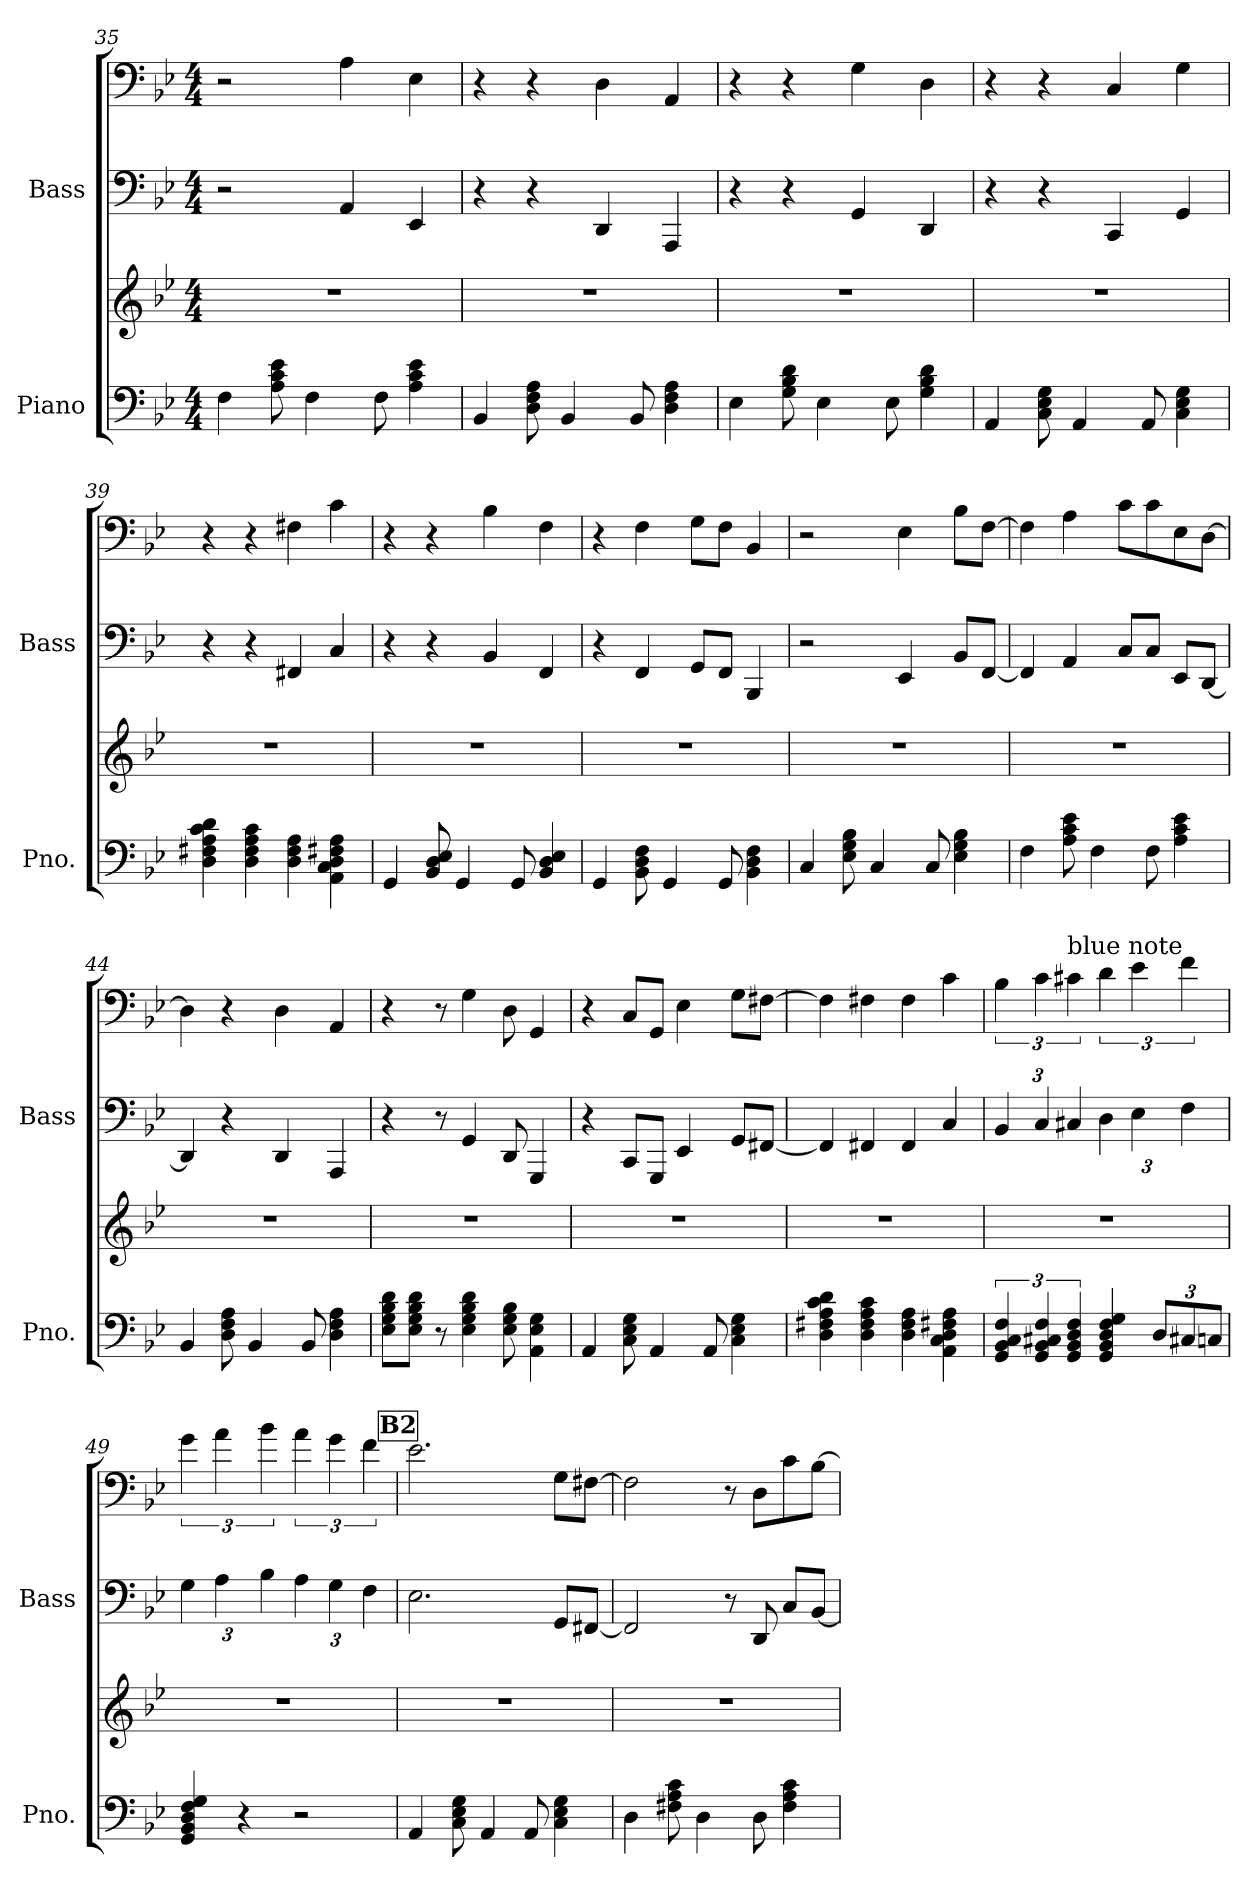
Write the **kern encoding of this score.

**kern	**kern	**kern	**kern
*part2	*part2	*part1	*part1
*staff4	*staff3	*staff2	*staff1
*I"Piano	*	*I"Bass	*
*I'Pno.	*	*I'Bass	*
*clefF4	*clefG2	*	*clefF4
*	*	*ITrd7c12	*ITrd7c12
*k[b-e-]	*k[b-e-]	*k[b-e-]	*k[b-e-]
*M4/4	*M4/4	*M4/4	*M4/4
=35	=35	=35	=35
4F\	1r	2r	2r
8A\ 8c\ 8e-\	.	.	.
4F\	.	.	.
.	.	4AAA	4AA\
8F\	.	.	.
4A\ 4c\ 4e-\	.	4EEE-	4EE-\
=36	=36	=36	=36
4BB-/	1r	4r	4r
8D\ 8F\ 8A\	.	4r	4r
4BB-/	.	.	.
.	.	4DDD	4DD\
8BB-/	.	.	.
4D\ 4F\ 4A\	.	4AAAA	4AAA/
=37	=37	=37	=37
4E-\	1r	4r	4r
8G\ 8B-\ 8d\	.	4r	4r
4E-\	.	.	.
.	.	4GGG	4GG\
8E-\	.	.	.
4G\ 4B-\ 4d\	.	4DDD	4DD\
!!LO:PB:g=z
=38	=38	=38	=38
4AA/	1r	4r	4r
8C\ 8E-\ 8G\	.	4r	4r
4AA/	.	.	.
.	.	4CCC	4CC/
8AA/	.	.	.
4C\ 4E-\ 4G\	.	4GGG	4GG\
=39	=39	=39	=39
4D\ 4F#X\ 4A\ 4c\ 4d\	1r	4r	4r
4D\ 4F#\ 4A\ 4c\	.	4r	4r
4D\ 4F#\ 4A\	.	4FFF#X	4FF#X\
4AA\ 4C\ 4D\ 4F#X\ 4A\	.	4CC	4C\
=40	=40	=40	=40
4GG/	1r	4r	4r
8BB-/ 8D/ 8E-/	.	4r	4r
4GG/	.	.	.
.	.	4BBB-	4BB-\
8GG/	.	.	.
4BB-/ 4D/ 4E-/	.	4FFF	4FF\
=41	=41	=41	=41
4GG/	1r	4r	4r
8BB-\ 8D\ 8F\	.	4FFF	4FF\
4GG/	.	.	.
.	.	8GGGL	8GG\L
8GG/	.	8FFFJ	8FF\J
4BB-\ 4D\ 4F\	.	4BBBB-	4BBB-/
!!LO:LB:g=z
=42	=42	=42	=42
4C/	1r	2r	2r
8E-\ 8G\ 8B-\	.	.	.
4C/	.	.	.
.	.	4EEE-	4EE-\
8C/	.	.	.
4E-\ 4G\ 4B-\	.	8BBB-L	8BB-\L
.	.	[8FFFJ	[8FF\J
=43	=43	=43	=43
4F\	1r	4FFF]	4FF\]
8A\ 8c\ 8e-\	.	4AAA	4AA\
4F\	.	.	.
.	.	8CCL	8C\L
8F\	.	8CCJ	8C\
4A\ 4c\ 4e-\	.	8EEE-L	8EE-\
.	.	[8DDDJ	[8DD\J
=44	=44	=44	=44
4BB-/	1r	4DDD]	4DD\]
8D\ 8F\ 8A\	.	4r	4r
4BB-/	.	.	.
.	.	4DDD	4DD\
8BB-/	.	.	.
4D\ 4F\ 4A\	.	4AAAA	4AAA/
=45	=45	=45	=45
8E-\ 8G\ 8B-\ 8d\L	1r	4r	4r
8E-\ 8G\ 8B-\ 8d\J	.	.	.
8r	.	8r	8r
4E-\ 4G\ 4B-\ 4d\	.	4GGG	4GG\
8E-\ 8G\ 8B-\	.	8DDD	8DD\
4AA\ 4E-\ 4G\	.	4GGGG	4GGG/
!!LO:LB:g=z
=46	=46	=46	=46
4AA/	1r	4r	4r
8C\ 8E-\ 8G\	.	8CCCL	8CC/L
4AA/	.	8GGGGJ	8GGG/J
.	.	4EEE-	4EE-\
8AA/	.	.	.
4C\ 4E-\ 4G\	.	8GGGL	8GG\L
.	.	[8FFF#J	[8FF#X\J
=47	=47	=47	=47
4D\ 4F#X\ 4A\ 4c\ 4d\	1r	4FFF#]	4FF#\]
4D\ 4F#\ 4A\ 4c\	.	4FFF#X	4FF#X\
4D\ 4F#\ 4A\	.	4FFF#	4FF#\
4AA\ 4C\ 4D\ 4F#X\ 4A\	.	4CC	4C\
=48	=48	=48	=48
*	*	*Xbrackettup	*
6GG/ 6BB-/ 6C/ 6F/	1r	6BBB-	6BB-\
6GG/ 6BB-/ 6C#X/ 6F/	.	6CC	6C\
!	!	!	!LO:TX:a:t=blue note
6GG/ 6BB-/ 6D/ 6F/	.	6CC#	6C#X\
4GG/ 4BB-/ 4D/ 4F/ 4G/	.	6DD	6D\
.	.	6EE-	6E-\
*Xbrackettup	*	*	*
12D/L	.	.	.
12C#X/	.	6FF	6F\
12Cn/J	.	.	.
=49	=49	=49	=49
4GG/ 4BB-/ 4D/ 4F/ 4G/	1r	6GG	6G\
.	.	6AA	6A\
4r	.	.	.
.	.	6BB-	6B-\
2r	.	6AA	6A\
.	.	6GG	6G\
.	.	6FF	6F\
!!LO:PB:g=z
!!LO:REH:place=s1:a:B:fs=14:t=B2
=50	=50	=50	=50
4AA/	1r	2.EE-	2.E-\
8C\ 8E-\ 8G\	.	.	.
4AA/	.	.	.
8AA/	.	.	.
4C\ 4E-\ 4G\	.	8GGGL	8GG\L
.	.	[8FFF#XJ	[8FF#X\J
=51	=51	=51	=51
4D\	1r	2FFF#]	2FF#\]
8F#X\ 8A\ 8c\	.	.	.
4D\	.	.	.
.	.	8r	8r
8D\	.	8DDD	8DD\L
4F#\ 4A\ 4c\	.	8CCL	8C\
.	.	[8BBB-J	[8BB-\J
=	=	=	=
*-	*-	*-	*-
